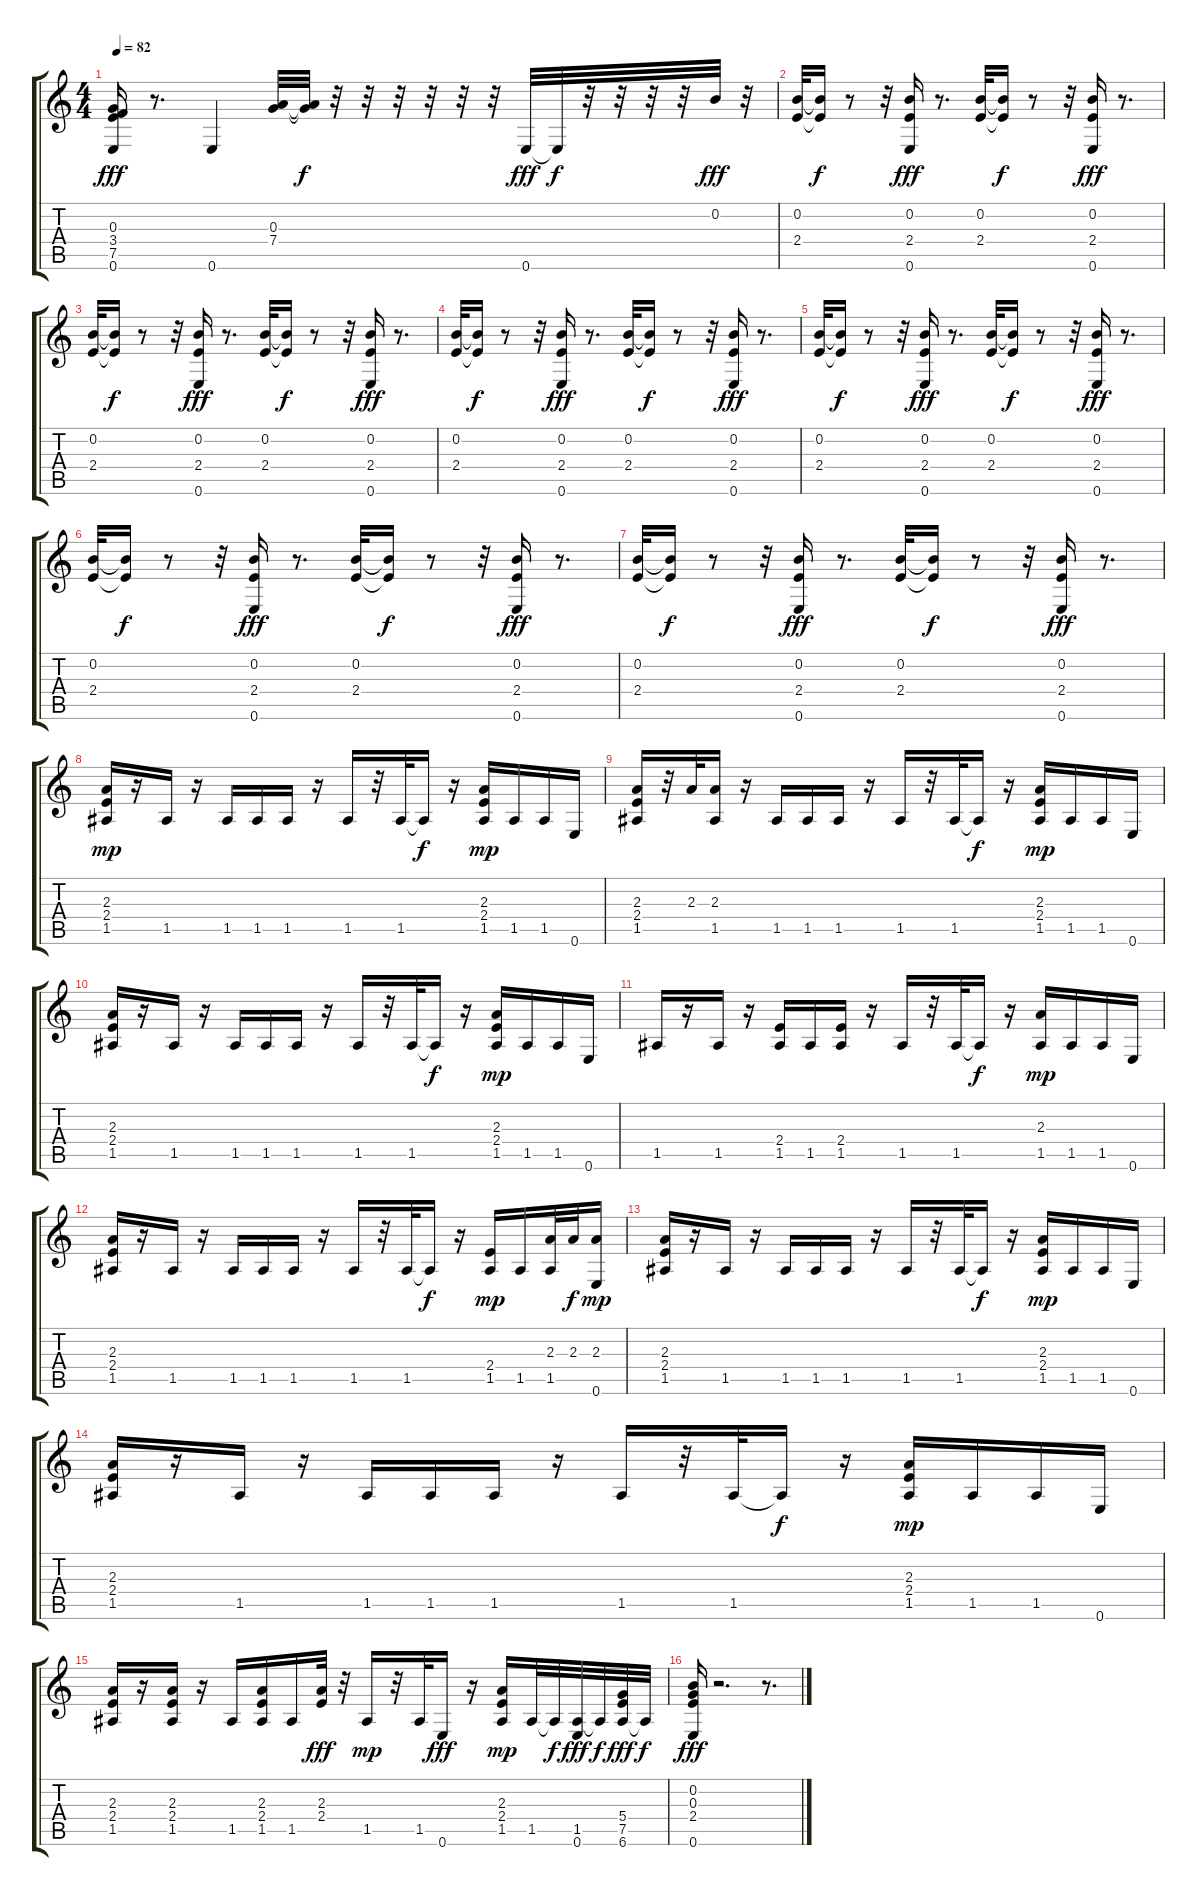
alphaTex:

\track "" {instrument acousticguitarnylon}
\staff {score tabs}
\tuning (E4 B3 G3 D3 A2 E2) {hide}
\ts (4 4)
\tempo 82
\clef g2
\ks c
(0.3 3.4 7.5 0.6).16{dy fff} r.8{d} 0.6.4 (0.3 7.4).32 (0.3{t} 7.4{t}).32{dy f} r.32 r.32 r.32 r.32 r.32 r.32 0.6.32{dy fff} 0.6{t}.32{dy f} r.32 r.32 r.32 r.32 0.2.32{dy fff} r.32 |
(0.2 2.4).32 (0.2{t} 2.4{t}).16{dy f} r.8 r.32 (0.2 2.4 0.6).16{dy fff} r.8{d} (0.2 2.4).32 (0.2{t} 2.4{t}).16{dy f} r.8 r.32 (0.2 2.4 0.6).16{dy fff} r.8{d} |
(0.2 2.4).32 (0.2{t} 2.4{t}).16{dy f} r.8 r.32 (0.2 2.4 0.6).16{dy fff} r.8{d} (0.2 2.4).32 (0.2{t} 2.4{t}).16{dy f} r.8 r.32 (0.2 2.4 0.6).16{dy fff} r.8{d} |
(0.2 2.4).32 (0.2{t} 2.4{t}).16{dy f} r.8 r.32 (0.2 2.4 0.6).16{dy fff} r.8{d} (0.2 2.4).32 (0.2{t} 2.4{t}).16{dy f} r.8 r.32 (0.2 2.4 0.6).16{dy fff} r.8{d} |
(0.2 2.4).32 (0.2{t} 2.4{t}).16{dy f} r.8 r.32 (0.2 2.4 0.6).16{dy fff} r.8{d} (0.2 2.4).32 (0.2{t} 2.4{t}).16{dy f} r.8 r.32 (0.2 2.4 0.6).16{dy fff} r.8{d} |
(0.2 2.4).32 (0.2{t} 2.4{t}).16{dy f} r.8 r.32 (0.2 2.4 0.6).16{dy fff} r.8{d} (0.2 2.4).32 (0.2{t} 2.4{t}).16{dy f} r.8 r.32 (0.2 2.4 0.6).16{dy fff} r.8{d} |
(0.2 2.4).32 (0.2{t} 2.4{t}).16{dy f} r.8 r.32 (0.2 2.4 0.6).16{dy fff} r.8{d} (0.2 2.4).32 (0.2{t} 2.4{t}).16{dy f} r.8 r.32 (0.2 2.4 0.6).16{dy fff} r.8{d} |
(2.3 2.4 1.5).16{dy mp} r.16 1.5.16 r.16 1.5.16 1.5.16 1.5.16 r.16 1.5.16 r.32 1.5.32 1.5{t}.16{dy f} r.16 (2.3 2.4 1.5).16{dy mp} 1.5.16 1.5.16 0.6.16 |
(2.3 2.4 1.5).16 r.32 2.3.32 (2.3 1.5).16 r.16 1.5.16 1.5.16 1.5.16 r.16 1.5.16 r.32 1.5.32 1.5{t}.16{dy f} r.16 (2.3 2.4 1.5).16{dy mp} 1.5.16 1.5.16 0.6.16 |
(2.3 2.4 1.5).16 r.16 1.5.16 r.16 1.5.16 1.5.16 1.5.16 r.16 1.5.16 r.32 1.5.32 1.5{t}.16{dy f} r.16 (2.3 2.4 1.5).16{dy mp} 1.5.16 1.5.16 0.6.16 |
1.5.16 r.16 1.5.16 r.16 (2.4 1.5).16 1.5.16 (2.4 1.5).16 r.16 1.5.16 r.32 1.5.32 1.5{t}.16{dy f} r.16 (2.3 1.5).16{dy mp} 1.5.16 1.5.16 0.6.16 |
(2.3 2.4 1.5).16 r.16 1.5.16 r.16 1.5.16 1.5.16 1.5.16 r.16 1.5.16 r.32 1.5.32 1.5{t}.16{dy f} r.16 (2.4 1.5).16{dy mp} 1.5.16 (2.3 1.5).32 2.3.32{dy f} (2.3 0.6).16{dy mp} |
(2.3 2.4 1.5).16 r.16 1.5.16 r.16 1.5.16 1.5.16 1.5.16 r.16 1.5.16 r.32 1.5.32 1.5{t}.16{dy f} r.16 (2.3 2.4 1.5).16{dy mp} 1.5.16 1.5.16 0.6.16 |
(2.3 2.4 1.5).16 r.16 1.5.16 r.16 1.5.16 1.5.16 1.5.16 r.16 1.5.16 r.32 1.5.32 1.5{t}.16{dy f} r.16 (2.3 2.4 1.5).16{dy mp} 1.5.16 1.5.16 0.6.16 |
(2.3 2.4 1.5).16 r.16 (2.3 2.4 1.5).16 r.16 1.5.16 (2.3 2.4 1.5).16 1.5.16 (2.3 2.4).32{dy fff} r.32 1.5.16{dy mp} r.32 1.5.32 0.6.16{dy fff} r.16 (2.3 2.4 1.5).16{dy mp} 1.5.32 1.5{t}.32{dy f} (1.5 0.6).32{dy fff} 1.5{t}.32{dy f} (5.4 7.5 6.6).32{dy fff} 6.6{t}.32{dy f} |
(0.2 0.3 2.4 0.6).16{dy fff} r.2{d} r.8{d}
